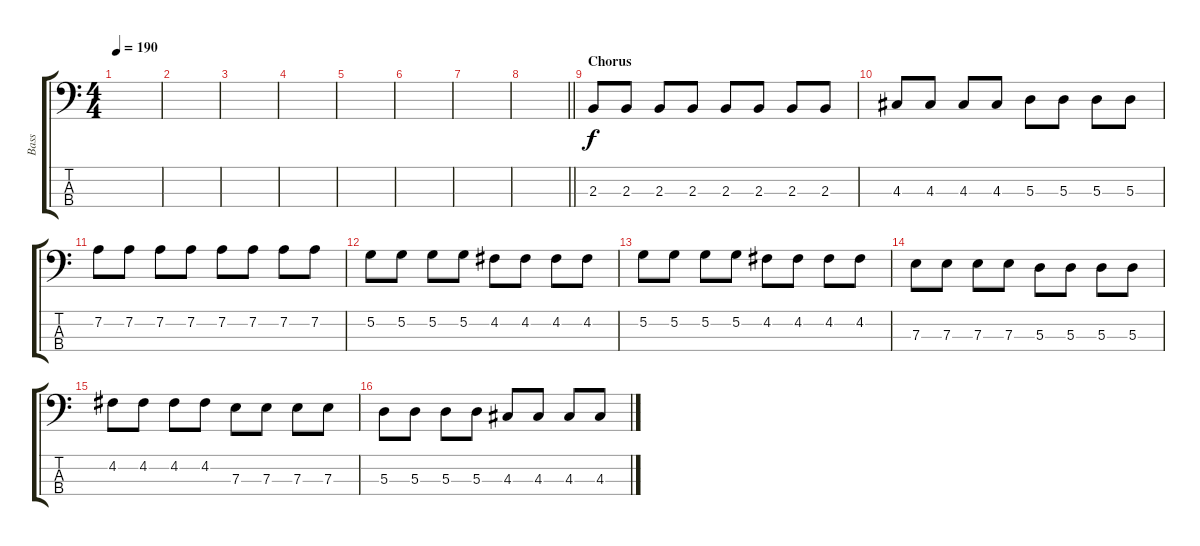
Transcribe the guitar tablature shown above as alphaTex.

\track ("Bass" "Bass") {instrument electricbassfinger}
\staff {score tabs}
\tuning (G2 D2 A1 E1) {hide}
\ts (4 4)
\tempo 190
\clef f4
\ks c
|
|
|
|
|
|
|
\barLineRight lightlight
|
\section ("" "Chorus")
2.3.8 2.3.8 2.3.8 2.3.8 2.3.8 2.3.8 2.3.8 2.3.8 |
4.3.8 4.3.8 4.3.8 4.3.8 5.3.8 5.3.8 5.3.8 5.3.8 |
7.2.8 7.2.8 7.2.8 7.2.8 7.2.8 7.2.8 7.2.8 7.2.8 |
5.2.8 5.2.8 5.2.8 5.2.8 4.2.8 4.2.8 4.2.8 4.2.8 |
5.2.8 5.2.8 5.2.8 5.2.8 4.2.8 4.2.8 4.2.8 4.2.8 |
7.3.8 7.3.8 7.3.8 7.3.8 5.3.8 5.3.8 5.3.8 5.3.8 |
4.2.8 4.2.8 4.2.8 4.2.8 7.3.8 7.3.8 7.3.8 7.3.8 |
5.3.8 5.3.8 5.3.8 5.3.8 4.3.8 4.3.8 4.3.8 4.3.8
